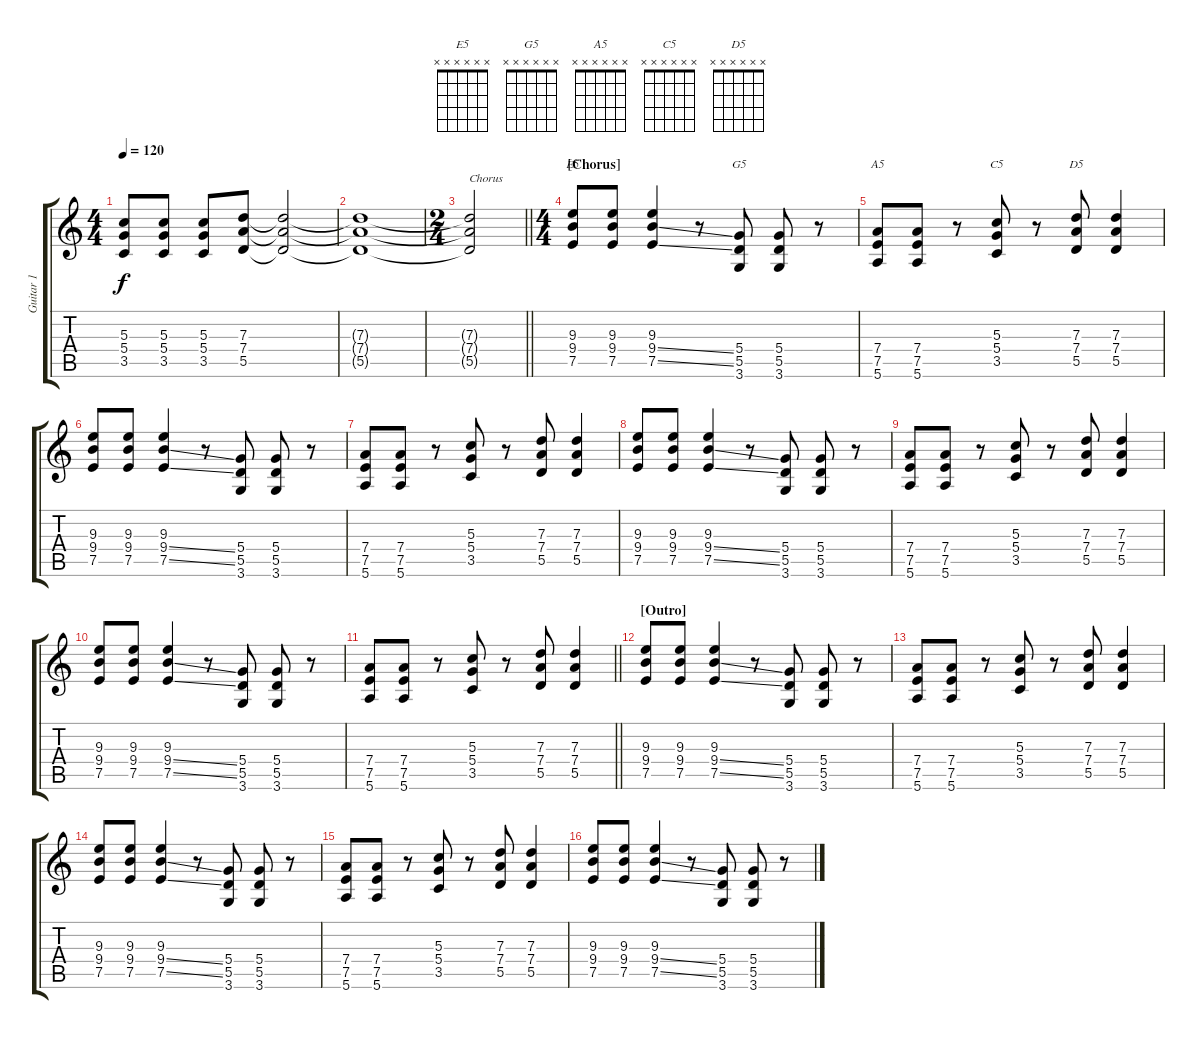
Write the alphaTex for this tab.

\track ("Guitar 1" "Guitar 1") {instrument distortionguitar}
\staff {score tabs}
\tuning (E4 B3 G3 D3 A2 E2) {hide}
\chord ("E5" x x x x x x)
\chord ("G5" x x x x x x)
\chord ("A5" x x x x x x)
\chord ("C5" x x x x x x)
\chord ("D5" x x x x x x)
\ts (4 4)
\tempo 120
\clef g2
\ks c
(5.3 5.4 3.5).8{dy f} (5.3 5.4 3.5).8 (5.3 5.4 3.5).8 (7.3 7.4 5.5).8 (7.3{t} 7.4{t} 5.5{t}).2 |
(7.3{t} 7.4{t} 5.5{t}).1 |
\ts (2 4)
\barLineRight lightlight
(7.3{t} 7.4{t} 5.5{t}).2{txt "Chorus"} |
\ts (4 4)
\section ("" "[Chorus]")
(9.3 9.4 7.5).8{ch "E5"} (9.3 9.4 7.5).8 (9.3 9.4{ss} 7.5{ss}).4 r.8 (5.4 5.5 3.6).8{ch "G5"} (5.4 5.5 3.6).8 r.8 |
(7.4 7.5 5.6).8{ch "A5"} (7.4 7.5 5.6).8 r.8 (5.3 5.4 3.5).8{ch "C5"} r.8 (7.3 7.4 5.5).8{ch "D5"} (7.3 7.4 5.5).4 |
(9.3 9.4 7.5).8 (9.3 9.4 7.5).8 (9.3 9.4{ss} 7.5{ss}).4 r.8 (5.4 5.5 3.6).8 (5.4 5.5 3.6).8 r.8 |
(7.4 7.5 5.6).8 (7.4 7.5 5.6).8 r.8 (5.3 5.4 3.5).8 r.8 (7.3 7.4 5.5).8 (7.3 7.4 5.5).4 |
(9.3 9.4 7.5).8 (9.3 9.4 7.5).8 (9.3 9.4{ss} 7.5{ss}).4 r.8 (5.4 5.5 3.6).8 (5.4 5.5 3.6).8 r.8 |
(7.4 7.5 5.6).8 (7.4 7.5 5.6).8 r.8 (5.3 5.4 3.5).8 r.8 (7.3 7.4 5.5).8 (7.3 7.4 5.5).4 |
(9.3 9.4 7.5).8 (9.3 9.4 7.5).8 (9.3 9.4{ss} 7.5{ss}).4 r.8 (5.4 5.5 3.6).8 (5.4 5.5 3.6).8 r.8 |
\barLineRight lightlight
(7.4 7.5 5.6).8 (7.4 7.5 5.6).8 r.8 (5.3 5.4 3.5).8 r.8 (7.3 7.4 5.5).8 (7.3 7.4 5.5).4 |
\section ("" "[Outro]")
(9.3 9.4 7.5).8 (9.3 9.4 7.5).8 (9.3 9.4{ss} 7.5{ss}).4 r.8 (5.4 5.5 3.6).8 (5.4 5.5 3.6).8 r.8 |
(7.4 7.5 5.6).8 (7.4 7.5 5.6).8 r.8 (5.3 5.4 3.5).8 r.8 (7.3 7.4 5.5).8 (7.3 7.4 5.5).4 |
(9.3 9.4 7.5).8 (9.3 9.4 7.5).8 (9.3 9.4{ss} 7.5{ss}).4 r.8 (5.4 5.5 3.6).8 (5.4 5.5 3.6).8 r.8 |
(7.4 7.5 5.6).8 (7.4 7.5 5.6).8 r.8 (5.3 5.4 3.5).8 r.8 (7.3 7.4 5.5).8 (7.3 7.4 5.5).4 |
(9.3 9.4 7.5).8 (9.3 9.4 7.5).8 (9.3 9.4{ss} 7.5{ss}).4 r.8 (5.4 5.5 3.6).8 (5.4 5.5 3.6).8 r.8
